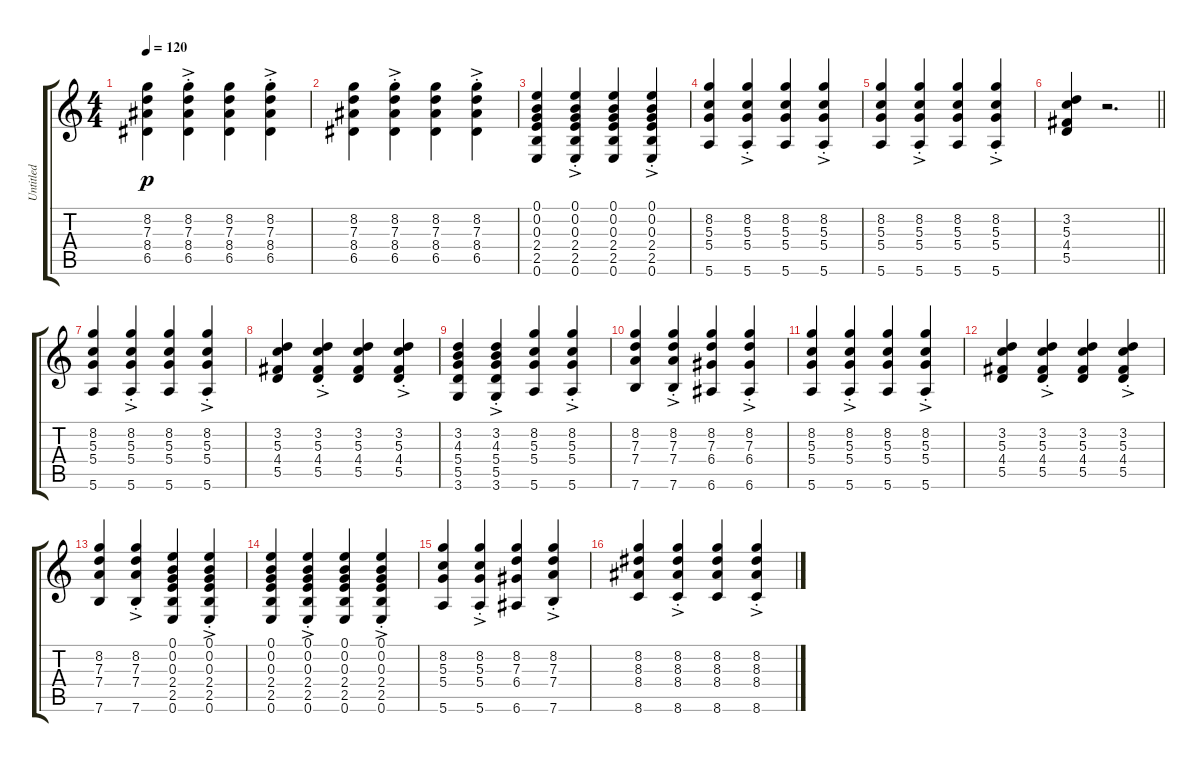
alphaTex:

\track ("Untitled" "Untitled") {instrument acousticguitarnylon}
\staff {score tabs}
\tuning (E4 B3 G3 D3 A2 E2) {hide}
\ts (4 4)
\tempo 120
\clef g2
\ks c
(8.2 7.3 8.4 6.5).4{dy p} (8.2{ac st} 7.3{ac st} 8.4{ac st} 6.5{ac st}).4 (8.2 7.3 8.4 6.5).4 (8.2{ac st} 7.3{ac st} 8.4{ac st} 6.5{ac st}).4 |
(8.2 7.3 8.4 6.5).4 (8.2{ac st} 7.3{ac st} 8.4{ac st} 6.5{ac st}).4 (8.2 7.3 8.4 6.5).4 (8.2{ac st} 7.3{ac st} 8.4{ac st} 6.5{ac st}).4 |
(0.1 0.2 0.3 2.4 2.5 0.6).4 (0.1{ac st} 0.2{ac st} 0.3{ac st} 2.4{ac st} 2.5{ac st} 0.6{ac st}).4 (0.1 0.2 0.3 2.4 2.5 0.6).4 (0.1{ac st} 0.2{ac st} 0.3{ac st} 2.4{ac st} 2.5{ac st} 0.6{ac st}).4 |
(8.2 5.3 5.4 5.6).4 (8.2{ac st} 5.3{ac st} 5.4{ac st} 5.6{ac st}).4 (8.2 5.3 5.4 5.6).4 (8.2{ac st} 5.3{ac st} 5.4{ac st} 5.6{ac st}).4 |
(8.2 5.3 5.4 5.6).4 (8.2{ac st} 5.3{ac st} 5.4{ac st} 5.6{ac st}).4 (8.2 5.3 5.4 5.6).4 (8.2{ac st} 5.3{ac st} 5.4{ac st} 5.6{ac st}).4 |
\barLineRight lightlight
(3.2 5.3 4.4 5.5).4 r.2{d} |
(8.2 5.3 5.4 5.6).4 (8.2{ac st} 5.3{ac st} 5.4{ac st} 5.6{ac st}).4 (8.2 5.3 5.4 5.6).4 (8.2{ac st} 5.3{ac st} 5.4{ac st} 5.6{ac st}).4 |
(3.2 5.3 4.4 5.5).4 (3.2{ac st} 5.3{ac st} 4.4{ac st} 5.5{ac st}).4 (3.2 5.3 4.4 5.5).4 (3.2{ac st} 5.3{ac st} 4.4{ac st} 5.5{ac st}).4 |
(3.2 4.3 5.4 5.5 3.6).4 (3.2{ac st} 4.3{ac st} 5.4{ac st} 5.5{ac st} 3.6{ac st}).4 (8.2 5.3 5.4 5.6).4 (8.2{ac st} 5.3{ac st} 5.4{ac st} 5.6{ac st}).4 |
(8.2 7.3 7.4 7.6).4 (8.2{ac st} 7.3{ac st} 7.4{ac st} 7.6{ac st}).4 (8.2 7.3 6.4 6.6).4 (8.2{ac st} 7.3{ac st} 6.4{ac st} 6.6{ac st}).4 |
(8.2 5.3 5.4 5.6).4 (8.2{ac st} 5.3{ac st} 5.4{ac st} 5.6{ac st}).4 (8.2 5.3 5.4 5.6).4 (8.2{ac st} 5.3{ac st} 5.4{ac st} 5.6{ac st}).4 |
(3.2 5.3 4.4 5.5).4 (3.2{ac st} 5.3{ac st} 4.4{ac st} 5.5{ac st}).4 (3.2 5.3 4.4 5.5).4 (3.2{ac st} 5.3{ac st} 4.4{ac st} 5.5{ac st}).4 |
(8.2 7.3 7.4 7.6).4 (8.2{ac st} 7.3{ac st} 7.4{ac st} 7.6{ac st}).4 (0.1 0.2 0.3 2.4 2.5 0.6).4 (0.1{ac st} 0.2{ac st} 0.3{ac st} 2.4{ac st} 2.5{ac st} 0.6{ac st}).4 |
(0.1 0.2 0.3 2.4 2.5 0.6).4 (0.1{ac st} 0.2{ac st} 0.3{ac st} 2.4{ac st} 2.5{ac st} 0.6{ac st}).4 (0.1 0.2 0.3 2.4 2.5 0.6).4 (0.1{ac st} 0.2{ac st} 0.3{ac st} 2.4{ac st} 2.5{ac st} 0.6{ac st}).4 |
(8.2 5.3 5.4 5.6).4 (8.2{ac st} 5.3{ac st} 5.4{ac st} 5.6{ac st}).4 (8.2 7.3 6.4 6.6).4 (8.2{ac st} 7.3{ac st} 7.4{ac st} 7.6{ac st}).4 |
(8.2 8.3 8.4 8.6).4 (8.2{ac st} 8.3{ac st} 8.4{ac st} 8.6{ac st}).4 (8.2 8.3 8.4 8.6).4 (8.2{ac st} 8.3{ac st} 8.4{ac st} 8.6{ac st}).4
